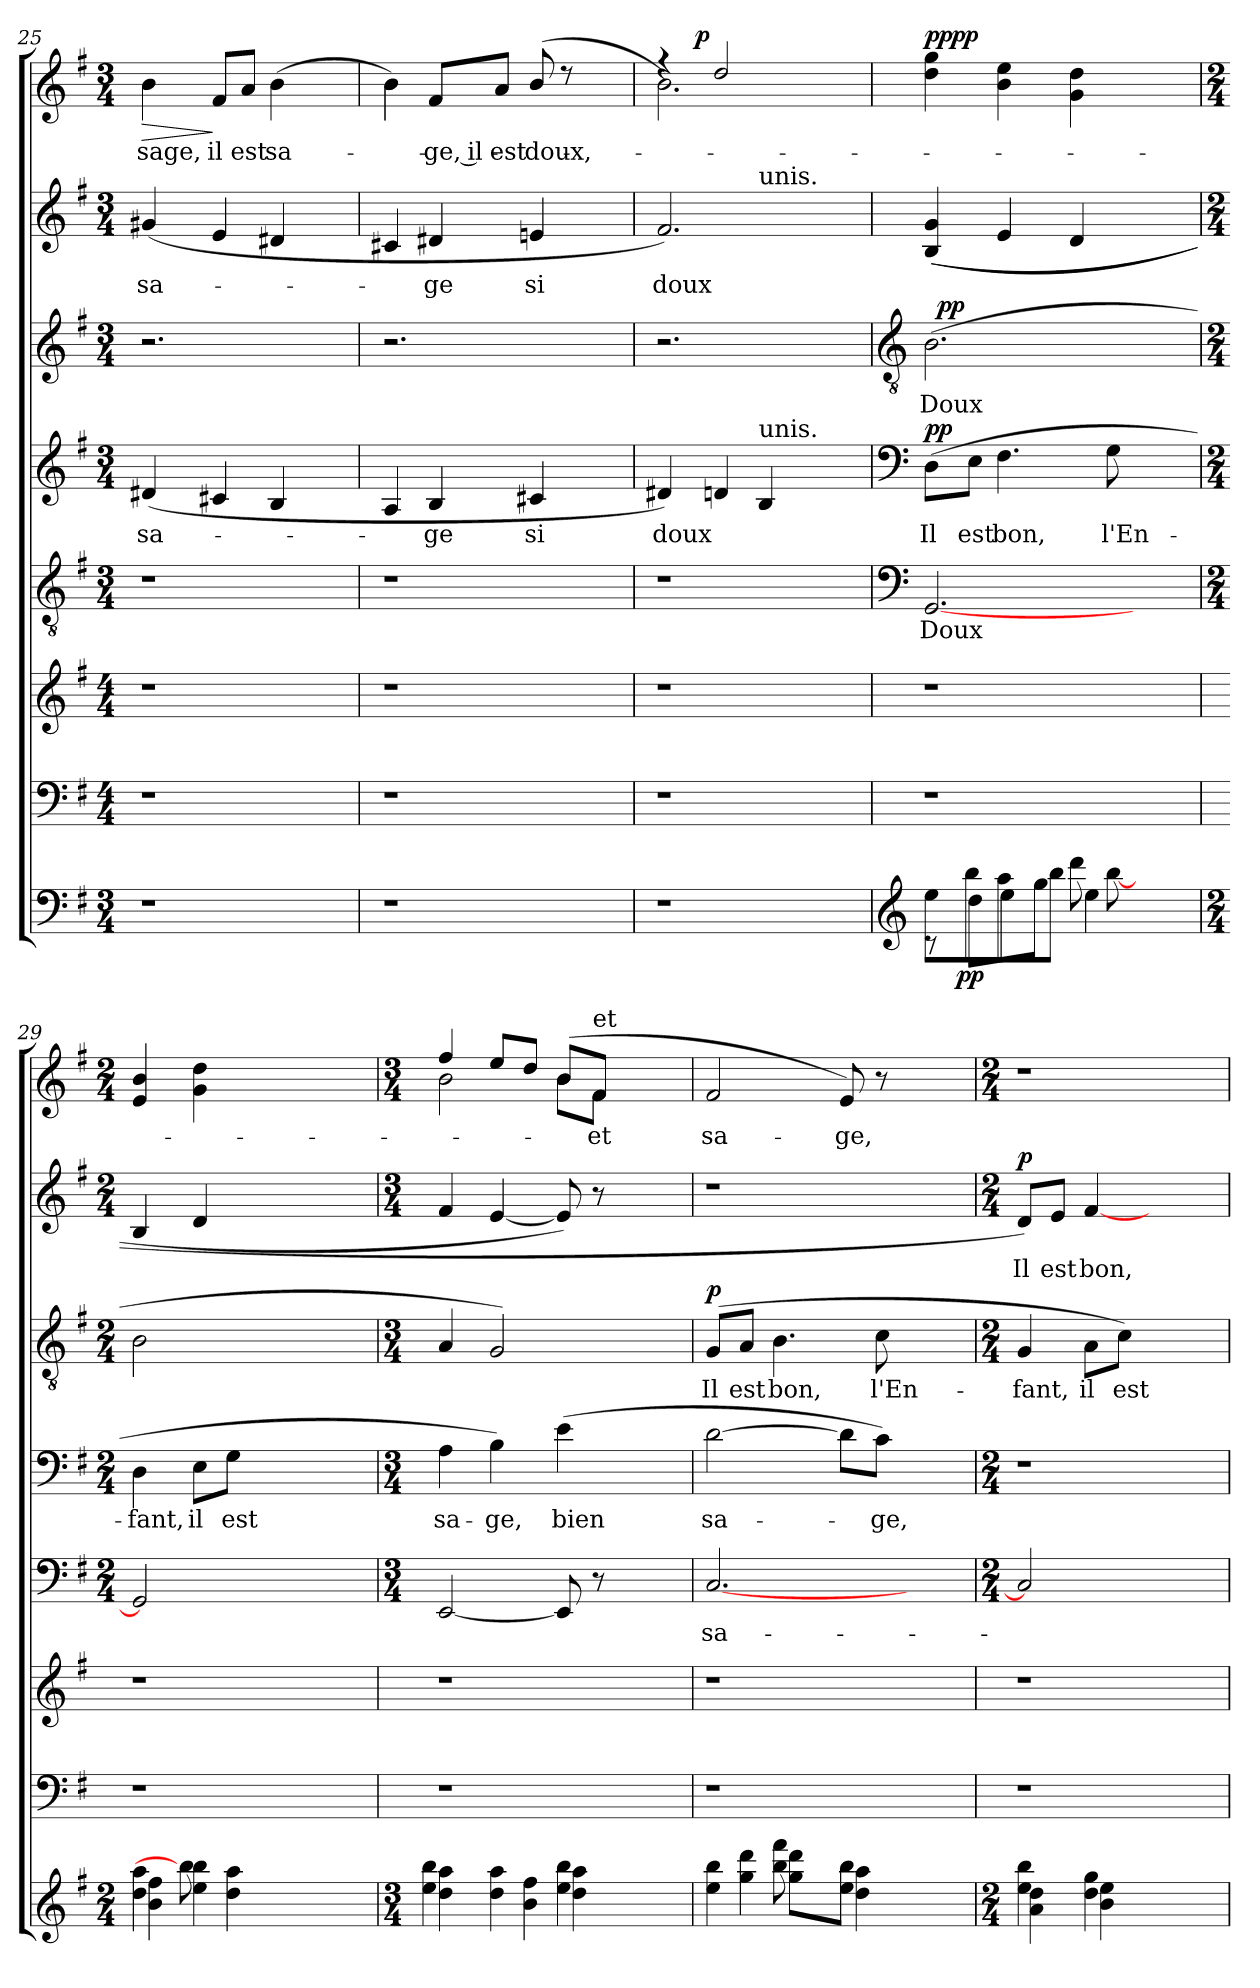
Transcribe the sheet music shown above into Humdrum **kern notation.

**kern	**dynam	**kern	**kern	**kern	**text	**kern	**text	**dynam	**kern	**text	**dynam	**kern	**text	**dynam	**kern	**text	**dynam
*part8	*part8	*part7	*part6	*part5	*part5	*part4	*part4	*part4	*part3	*part3	*part3	*part2	*part2	*part2	*part1	*part1	*part1
*staff8	*staff8	*staff7	*staff6	*staff5	*staff5	*staff4	*staff4	*staff4	*staff3	*staff3	*staff3	*staff2	*staff2	*staff2	*staff1	*staff1	*staff1
*clefF4	*	*clefF4	*clefG2	*clefGv2	*	*clefG2	*	*	*clefG2	*	*	*clefG2	*	*	*clefG2	*	*
*k[f#]	*	*k[f#]	*k[f#]	*k[f#]	*	*k[f#]	*	*	*k[f#]	*	*	*k[f#]	*	*	*k[f#]	*	*
*G:	*	*G:	*G:	*G:	*	*G:	*	*	*G:	*	*	*G:	*	*	*G:	*	*
*M3/4	*	*M4/4	*M4/4	*M3/4	*	*M3/4	*	*	*M3/4	*	*	*M3/4	*	*	*M3/4	*	*
=25	=25	=25	=25	=25	=25	=25	=25	=25	=25	=25	=25	=25	=25	=25	=25	=25	=25
!LO:N:vis=1	!	!	!	!LO:N:vis=1	!	!	!LO:LY:b	!	!	!	!	!	!LO:LY:b	!	!	!LO:LY:b	!LO:HP:b
2.r	.	1r	1r	2.r	.	(4d#X/	sa-	.	2.r	.	.	(4g#X/	sa-	.	4b\	sa­ge,	>
!	!	!	!	!	!	!	!	!	!	!	!	!	!	!	!	!LO:LY:b	!
.	.	.	.	.	.	4c#X/	.	.	.	.	.	4e/	.	.	8f#/L	il	]
!	!	!	!	!	!	!	!	!	!	!	!	!	!	!	!	!LO:LY:b	!
.	.	.	.	.	.	.	.	.	.	.	.	.	.	.	8a/J	est	.
!	!	!	!	!	!	!	!	!	!	!	!	!	!	!	!	!LO:LY:b	!
.	.	.	.	.	.	4B/	.	.	.	.	.	4d#X/	.	.	(>4b\	sa-	.
4ryy	.	.	.	4ryy	.	4ryy	.	.	4ryy	.	.	4ryy	.	.	4ryy	.	.
=26	=26	=26	=26	=26	=26	=26	=26	=26	=26	=26	=26	=26	=26	=26	=26	=26	=26
!LO:N:vis=1	!	!	!	!LO:N:vis=1	!	!	!	!	!	!	!	!	!	!	!	!	!
*	*	*	*	*	*	*	*	*	*	*	*	*	*	*	*^	*	*
2.r	.	1r	1r	2.r	.	4A/	.	.	2.r	.	.	4c#X/	.	.	4b\	4b\)	.	.
!	!	!	!	!	!	!	!LO:LY:b	!	!	!	!	!	!LO:LY:b	!	!	!	!LO:LY:b:rj	!
.	.	.	.	.	.	4B/	-ge	.	.	.	.	4d#X/	-ge	.	4ryy	8f#/L	-ge, il	.
!	!	!	!	!	!	!	!	!	!	!	!	!	!	!	!	!	!LO:LY:b	!
.	.	.	.	.	.	.	.	.	.	.	.	.	.	.	.	8a/J	est	.
!	!	!	!	!	!	!	!LO:LY:b	!	!	!	!	!	!LO:LY:b	!	!	!	!LO:LY:b	!
.	.	.	.	.	.	4c#X/	si	.	.	.	.	4en/	si	.	2ryy	(<8b/	doux,	.
.	.	.	.	.	.	.	.	.	.	.	.	.	.	.	.	8rdd	.	.
4ryy	.	.	.	4ryy	.	4ryy	.	.	4ryy	.	.	4ryy	.	.	.	4ryy	.	.
=27	=27	=27	=27	=27	=27	=27	=27	=27	=27	=27	=27	=27	=27	=27	=27	=27	=27	=27
!LO:N:vis=1	!	!	!	!LO:N:vis=1	!	!	!LO:LY:b	!	!	!	!	!	!LO:LY:b	!	!	!	!	!
*	*	*	*	*	*	*	*	*	*	*	*	*^	*	*	*	*^	*	*
2.r	.	1r	1r	2.r	.	4d#X/)	doux	.	2.r	.	.	2.f#/)	2ryy	doux	.	4rff	2.b\)	8.ryy	.	.
!	!	!	!	!	!	!	!	!	!	!	!	!	!	!	!	!	!	!	!	!LO:DY:a
.	.	.	.	.	.	.	.	.	.	.	.	.	.	.	.	.	.	2ryy	.	p
.	.	.	.	.	.	4dn/	.	.	.	.	.	.	.	.	.	2dd/	.	.	.	.
!	!	!	!	!	!	!	!	!	!	!	!	!	!LO:TX:a:t=unis.	!	!	!	!	!	!	!
!	!	!	!	!	!	!LO:TX:a:t=unis.	!	!	!	!	!	!	!	!	!	!	!	!	!	!
.	.	.	.	.	.	4B/	.	.	.	.	.	.	2ryy	.	.	.	.	.	.	.
.	.	.	.	.	.	.	.	.	.	.	.	.	.	.	.	.	.	4ryy	.	.
4ryy	.	.	.	4ryy	.	4ryy	.	.	4ryy	.	.	4ryy	.	.	.	4ryy	4ryy	.	.	.
.	.	.	.	.	.	.	.	.	.	.	.	.	.	.	.	.	.	16ryy	.	.
*	*	*	*	*	*	*	*	*	*	*	*	*v	*v	*	*	*	*	*	*	*
*	*	*	*	*	*	*	*	*	*	*	*	*	*	*	*v	*v	*v	*	*
!!LO:LB:g=z
=28	=28	=28	=28	=28	=28	=28	=28	=28	=28	=28	=28	=28	=28	=28	=28	=28	=28
*clefG2	*	*	*	*clefF4	*	*clefF4	*	*	*clefGv2	*	*	*	*	*	*	*	*
*^	*	*	*	*	*	*	*	*	*	*	*	*^	*	*	*^	*	*
*	*^	*	*	*	*	*	*	*	*	*	*	*	*	*	*	*	*	*^	*	*
!	!	!	!	!	!	!	!	!	!	!	!	!	!	!LO:TX:a:t=Doux	!	!	!	!	!	!	!	!
!	!	!	!	!	!	!	!LO:LY:b	!	!LO:LY:b	!LO:DY:a	!	!LO:LY:b	!	!	!	!	!	!	!	!	!	!LO:DY:a
!	!	!	!	!	!	!	!	!	!	!	!	!	!	!	!	!	!	!	!	!	!	!LO:DY:n=1:b
*	*	*	*	*	*	*	*	*	*	*	*	*	*	*v	*v	*	*	*	*	*	*	*
*	*	*	*	*	*	*	*	*	*	*	*^	*	*	*	*	*	*v	*v	*v	*	*
16.ryy	8rc	8ee\L	.	1r	1r	[<2.GG/	Doux	(>8D\L	Il	pp	(>2.B\	32ryy	Doux	.	((<4B/ 4g/	.	.	(>4dd\ 4gg\	.	pp pp
!	!	!	!	!	!	!	!	!	!	!	!	!	!	!LO:DY:a	!	!	!	!	!	!
.	.	.	.	.	.	.	.	.	.	.	.	2ryy	.	pp	.	.	.	.	.	.
!	!	!	!LO:DY:b	!	!	!	!	!	!	!	!	!	!	!	!	!	!	!	!	!
4ryy	.	.	pp	.	.	.	.	.	.	.	.	.	.	.	.	.	.	.	.	.
!	!	!	!	!	!	!	!	!	!LO:LY:b	!	!	!	!	!	!	!	!	!	!	!
.	8dd\L	8bb\	.	.	.	.	.	8E\J	est	.	.	.	.	.	.	.	.	.	.	.
!	!	!	!	!	!	!	!	!	!LO:LY:b	!	!	!	!	!	!	!	!	!	!	!
.	8aa\	8ee\	.	.	.	.	.	4.F#\	bon,	.	.	.	.	.	4e/	.	.	4b\ 4ee\	.	.
2ryy	.	.	.	.	.	.	.	.	.	.	.	.	.	.	.	.	.	.	.	.
.	8gg\J	8bb\J	.	.	.	.	.	.	.	.	.	.	.	.	.	.	.	.	.	.
.	8ddd\	4ee\	.	.	.	.	.	.	.	.	.	.	.	.	4d/	.	.	4g\ 4dd\	.	.
.	.	.	.	.	.	.	.	.	.	.	.	4...ryy	.	.	.	.	.	.	.	.
!	!	!	!	!	!	!	!	!	!LO:LY:b	!	!	!	!	!	!	!	!	!	!	!
.	[8bb\	.	.	.	.	.	.	8G\	l'En-	.	.	.	.	.	.	.	.	.	.	.
.	4ryy	4ryy	.	.	.	4ryy	.	4ryy	.	.	4ryy	.	.	.	4ryy	.	.	4ryy	.	.
8ryy	.	.	.	.	.	.	.	.	.	.	.	.	.	.	.	.	.	.	.	.
32ryy	.	.	.	.	.	.	.	.	.	.	.	.	.	.	.	.	.	.	.	.
*v	*v	*v	*	*	*	*	*	*	*	*	*v	*v	*	*	*	*	*	*	*	*
=29	=29	=29	=29	=29	=29	=29	=29	=29	=29	=29	=29	=29	=29	=29	=29	=29	=29
*M2/4	*	*	*	*M2/4	*	*M2/4	*	*	*M2/4	*	*	*M2/4	*	*	*M2/4	*	*
*^	*	*	*	*	*	*	*	*	*^	*	*	*	*	*	*	*	*
!	!	!	!	!	!	!	!	!LO:LY:b	!	!	!	!	!	!	!	!	!	!	!
*	*	*	*	*	*	*	*	*	*	*v	*v	*	*	*	*	*	*	*	*
4dd\ 4aa\	4b\ 4ff#\	.	1r	1r	2GG/]	.	4D\	-fant,	.	2B\	.	.	4B/	.	.	4e/ 4b/	.	.
!	!	!	!	!	!	!	!	!LO:LY:b	!	!	!	!	!	!	!	!	!	!
4ee\ 4bb\	8bb\]	.	.	.	.	.	8E\L	il	.	.	.	.	4d/	.	.	4g\ 4dd\	.	.
!	!	!	!	!	!	!	!	!LO:LY:b	!	!	!	!	!	!	!	!	!	!
.	4dd\ 4aa\	.	.	.	.	.	8G\J	est	.	.	.	.	.	.	.	.	.	.
4.ryy	.	.	.	.	2ryy	.	2ryy	.	.	2ryy	.	.	2ryy	.	.	2ryy	.	.
.	4.ryy	.	.	.	.	.	.	.	.	.	.	.	.	.	.	.	.	.
8ryy	.	.	.	.	.	.	.	.	.	.	.	.	.	.	.	.	.	.
*v	*v	*	*	*	*	*	*	*	*	*	*	*	*	*	*	*	*	*
=30	=30	=30	=30	=30	=30	=30	=30	=30	=30	=30	=30	=30	=30	=30	=30	=30	=30
*M3/4	*	*	*	*M3/4	*	*M3/4	*	*	*M3/4	*	*	*M3/4	*	*	*M3/4	*	*
*^	*	*	*	*	*	*	*	*	*	*	*	*	*	*	*	*	*
*	*^	*	*	*	*	*	*	*	*	*	*	*	*	*	*	*	*	*
*	*	*^	*	*	*	*	*	*	*	*	*	*	*	*	*	*	*	*	*
!	!	!	!	!	!	!	!	!	!	!LO:LY:b	!	!	!	!	!	!	!	!	!	!
*	*	*	*	*	*	*	*	*	*	*	*	*	*	*	*	*	*	*^	*	*
4dd\ 4aa\	4ee\ 4bb\	4.ryy	2ryy	.	1r	1r	[<2EE/	.	4A\	sa-	.	4A/	.	.	4f#/	.	.	4ff#/	2b\	.	.
!	!	!	!	!	!	!	!	!	!	!LO:LY:b	!	!	!	!	!	!	!	!	!	!	!
4ryy	4dd\ 4aa\	.	.	.	.	.	.	.	4B\)	-ge,	.	2G/)	.	.	[<4e/	.	.	8ee/L	.	.	.
.	.	4b\ 4ff#\	.	.	.	.	.	.	.	.	.	.	.	.	.	.	.	8dd/J	.	.	.
!	!	!	!	!	!	!	!	!	!	!LO:LY:b	!	!	!	!	!	!	!	!	!	!	!
2ryy	4ee\ 4bb\	.	4dd\ 4aa\	.	.	.	8EE/]	.	(>4e\	bien	.	.	.	.	8e/])	.	.	(8b/L	8b\L	.	.
!	!	!	!	!	!	!	!	!	!	!	!	!	!	!	!	!	!	!LO:TX:a:t=et	!	!	!
!	!	!	!	!	!	!	!	!	!	!	!	!	!	!	!	!	!	!	!	!LO:LY:b	!
.	.	4ryy	.	.	.	.	8r	.	.	.	.	.	.	.	8r	.	.	8f#/J	8f#\J	et	.
.	4ryy	.	4ryy	.	.	.	4ryy	.	4ryy	.	.	4ryy	.	.	4ryy	.	.	4ryy	4ryy	.	.
.	.	8ryy	.	.	.	.	.	.	.	.	.	.	.	.	.	.	.	.	.	.	.
*	*	*	*	*	*	*	*	*	*	*	*	*	*	*	*	*	*	*v	*v	*	*
=31	=31	=31	=31	=31	=31	=31	=31	=31	=31	=31	=31	=31	=31	=31	=31	=31	=31	=31	=31	=31
!	!	!	!	!	!	!	!	!LO:LY:b	!	!LO:LY:b	!	!	!LO:LY:b	!LO:DY:a	!LO:N:vis=1	!	!	!	!LO:LY:b	!
4ee\ 4bb\	8ryy	4ryy	2ryy	.	1r	1r	[<2.C/	sa-	[>2d\	sa-	.	(>8G/L	Il	p	2.r	.	.	2f#/	sa-	.
!	!	!	!	!	!	!	!	!	!	!	!	!	!LO:LY:b	!	!	!	!	!	!	!
.	4gg\ 4ddd\	.	.	.	.	.	.	.	.	.	.	8A/J	est	.	.	.	.	.	.	.
!	!	!	!	!	!	!	!	!	!	!	!	!	!LO:LY:b	!	!	!	!	!	!	!
8bb\ 8fff#\	.	8gg\ 8ddd\L	.	.	.	.	.	.	.	.	.	4.B\	bon,	.	.	.	.	.	.	.
4ryy	4ryy	8ryy	.	.	.	.	.	.	.	.	.	.	.	.	.	.	.	.	.	.
!	!	!	!	!	!	!	!	!	!	!	!	!	!	!	!	!	!	!	!LO:LY:b	!
.	.	8ee\ 8bb\J	4dd\ 4aa\	.	.	.	.	.	8d\L]	.	.	.	.	.	.	.	.	8e/)	-ge,	.
!	!	!	!	!	!	!	!	!	!	!LO:LY:b	!	!	!LO:LY:b	!	!	!	!	!	!	!
4.ryy	4.ryy	4ryy	.	.	.	.	.	.	8c\J)	-ge,	.	8c\	l'En-	.	.	.	.	8r	.	.
.	.	.	4ryy	.	.	.	4ryy	.	4ryy	.	.	4ryy	.	.	4ryy	.	.	4ryy	.	.
.	.	8ryy	.	.	.	.	.	.	.	.	.	.	.	.	.	.	.	.	.	.
*v	*v	*v	*v	*	*	*	*	*	*	*	*	*	*	*	*	*	*	*	*	*
=32	=32	=32	=32	=32	=32	=32	=32	=32	=32	=32	=32	=32	=32	=32	=32	=32	=32
*M2/4	*	*	*	*M2/4	*	*M2/4	*	*	*M2/4	*	*	*M2/4	*	*	*M2/4	*	*
*^	*	*	*	*	*	*	*	*	*	*	*	*	*	*	*	*	*
*	*^	*	*	*	*	*	*	*	*	*	*	*	*	*	*	*	*	*
!	!	!	!	!	!	!	!	!LO:N:vis=1	!	!	!	!LO:LY:b	!	!	!LO:LY:b	!LO:DY:a	!LO:N:vis=1	!	!
*	*v	*v	*	*	*	*	*	*	*	*	*	*	*	*	*	*	*	*	*
4ee\ 4bb\	4a\ 4dd\	.	1r	1r	2C/]	.	2r	.	.	4G/	-fant,	.	8d/L)	Il	p	2r	.	.
!	!	!	!	!	!	!	!	!	!	!	!	!	!	!LO:LY:b	!	!	!	!
.	.	.	.	.	.	.	.	.	.	.	.	.	8e/J	est	.	.	.	.
!	!	!	!	!	!	!	!	!	!	!	!LO:LY:b	!	!	!LO:LY:b	!	!	!	!
4dd\ 4gg\	4b\ 4ee\	.	.	.	.	.	.	.	.	8A\L	il	.	[>4f#/	bon,	.	.	.	.
!	!	!	!	!	!	!	!	!	!	!	!LO:LY:b	!	!	!	!	!	!	!
.	.	.	.	.	.	.	.	.	.	8c\J)	est	.	.	.	.	.	.	.
2ryy	2ryy	.	.	.	2ryy	.	2ryy	.	.	2ryy	.	.	2ryy	.	.	2ryy	.	.
*v	*v	*	*	*	*	*	*	*	*	*	*	*	*	*	*	*	*	*
=	=	=	=	=	=	=	=	=	=	=	=	=	=	=	=	=	=
*-	*-	*-	*-	*-	*-	*-	*-	*-	*-	*-	*-	*-	*-	*-	*-	*-	*-
